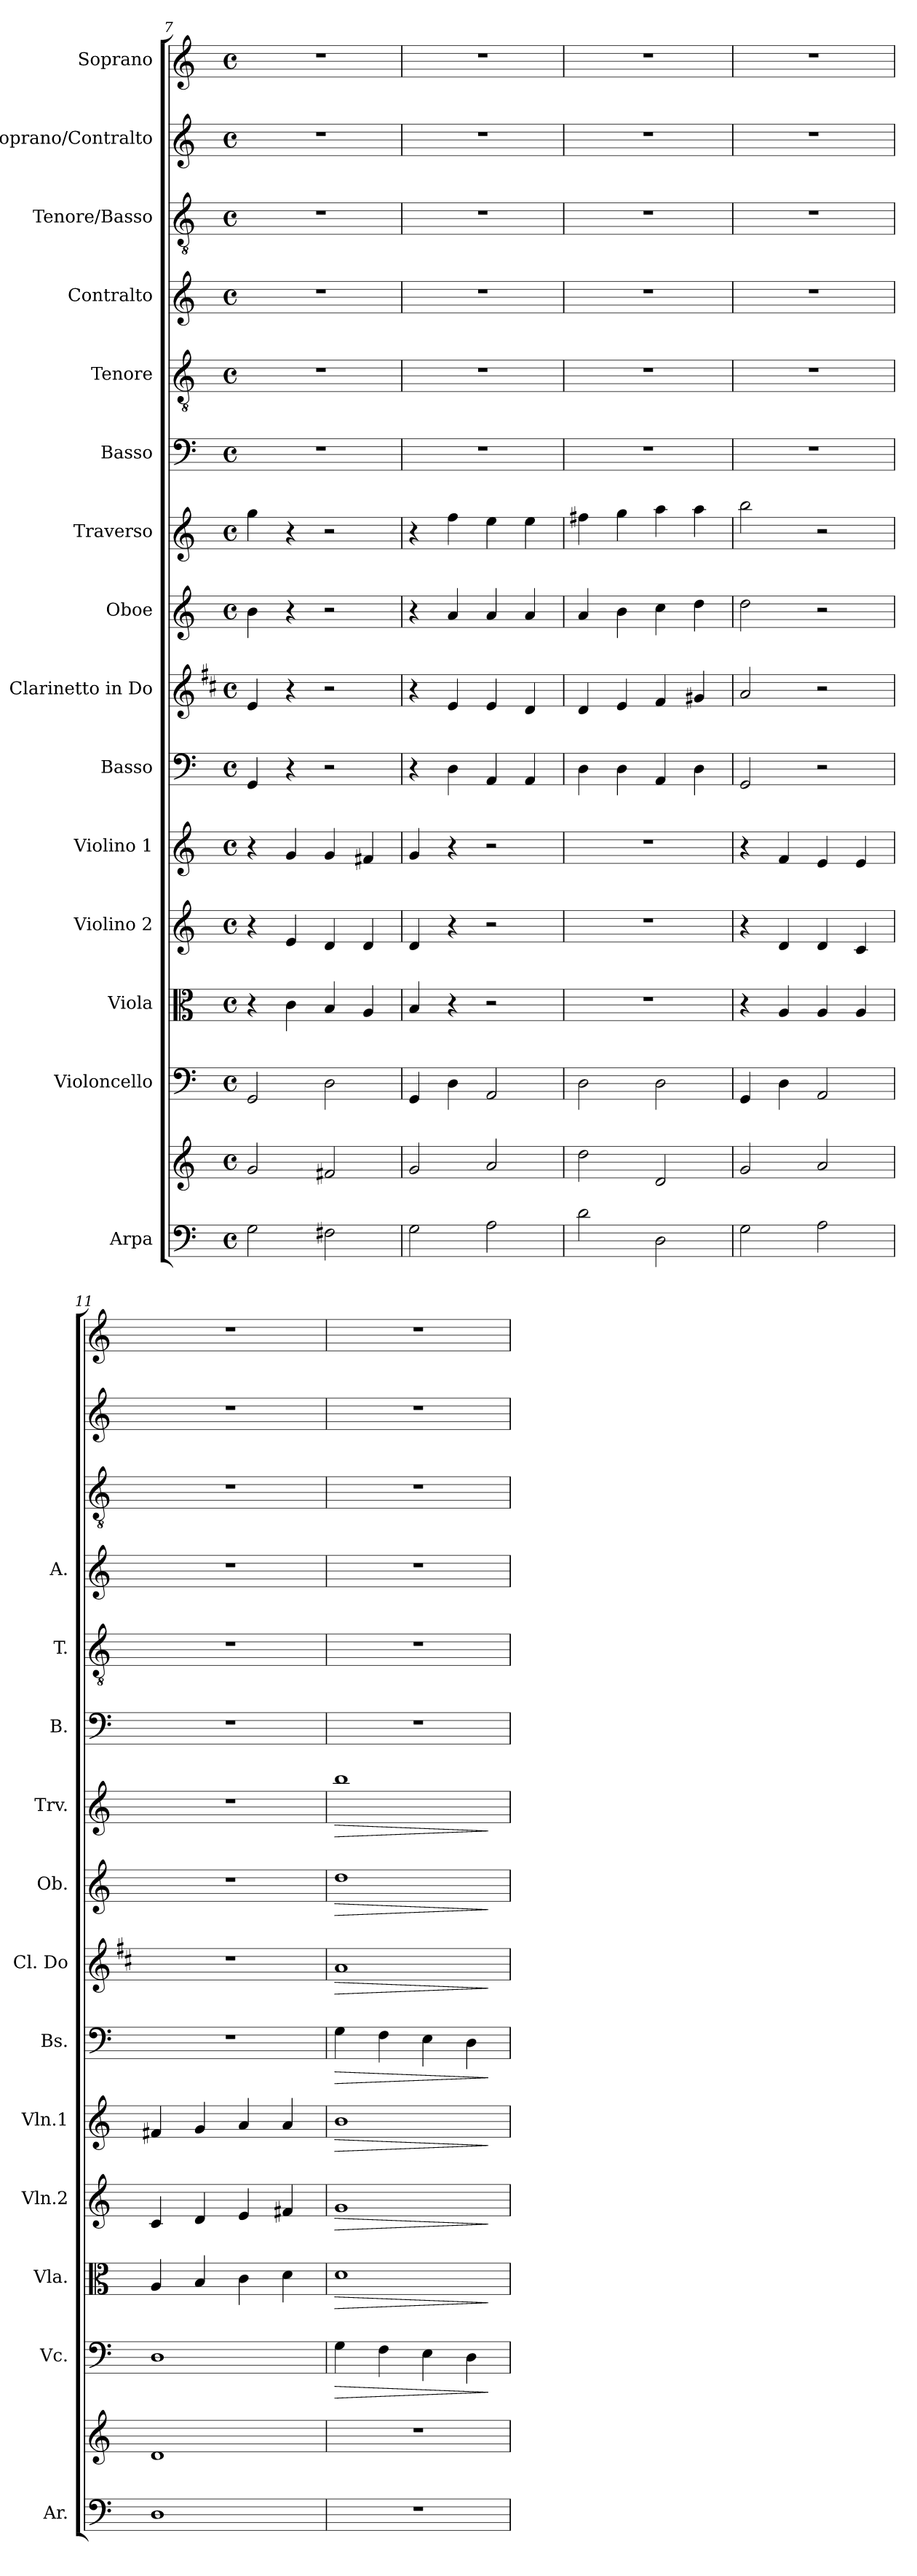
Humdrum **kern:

**kern	**kern	**kern	**dynam	**kern	**dynam	**kern	**dynam	**kern	**dynam	**kern	**dynam	**kern	**dynam	**kern	**dynam	**kern	**dynam	**kern	**kern	**kern	**kern	**kern	**kern
*part15	*part15	*part14	*part14	*part13	*part13	*part12	*part12	*part11	*part11	*part10	*part10	*part9	*part9	*part8	*part8	*part7	*part7	*part6	*part5	*part4	*part3	*part2	*part1
*staff16	*staff15	*staff14	*staff14	*staff13	*staff13	*staff12	*staff12	*staff11	*staff11	*staff10	*staff10	*staff9	*staff9	*staff8	*staff8	*staff7	*staff7	*staff6	*staff5	*staff4	*staff3	*staff2	*staff1
*I"Arpa	*	*I"Violoncello	*	*I"Viola	*	*I"Violino 2	*	*I"Violino 1	*	*I"Basso	*	*I"Clarinetto in Do	*	*I"Oboe	*	*I"Traverso	*	*I"Basso	*I"Tenore	*I"Contralto	*I"Tenore/Basso	*I"Soprano/Contralto	*I"Soprano
*I'Ar.	*	*I'Vc.	*	*I'Vla.	*	*I'Vln.2	*	*I'Vln.1	*	*I'Bs.	*	*I'Cl. Do	*	*I'Ob.	*	*I'Trv.	*	*I'B.	*I'T.	*I'A.	*	*	*
*clefF4	*clefG2	*clefF4	*	*clefC3	*	*clefG2	*	*clefG2	*	*clefF4	*	*clefG2	*	*clefG2	*	*clefG2	*	*clefF4	*clefGv2	*clefG2	*clefGv2	*clefG2	*clefG2
*	*	*	*	*	*	*	*	*	*	*ITrd7c12	*	*ITrd1c2	*	*	*	*	*	*	*	*	*	*	*
*k[]	*k[]	*k[]	*	*k[]	*	*k[]	*	*k[]	*	*k[]	*	*k[]	*	*k[]	*	*k[]	*	*k[]	*k[]	*k[]	*k[]	*k[]	*k[]
*M4/4	*M4/4	*M4/4	*	*M4/4	*	*M4/4	*	*M4/4	*	*M4/4	*	*M4/4	*	*M4/4	*	*M4/4	*	*M4/4	*M4/4	*M4/4	*M4/4	*M4/4	*M4/4
*met(c)	*met(c)	*met(c)	*	*met(c)	*	*met(c)	*	*met(c)	*	*met(c)	*	*met(c)	*	*met(c)	*	*met(c)	*	*met(c)	*met(c)	*met(c)	*met(c)	*met(c)	*met(c)
=7	=7	=7	=7	=7	=7	=7	=7	=7	=7	=7	=7	=7	=7	=7	=7	=7	=7	=7	=7	=7	=7	=7	=7
2G\	2g/	2GG/	.	4r	.	4r	.	4r	.	4GGG/	.	4d/	.	4b\	.	4gg\	.	1r	1r	1r	1r	1r	1r
.	.	.	.	4c\	.	4e/	.	4g/	.	4r	.	4r	.	4r	.	4r	.	.	.	.	.	.	.
2F#X\	2f#X/	2D\	.	4B/	.	4d/	.	4g/	.	2r	.	2r	.	2r	.	2r	.	.	.	.	.	.	.
.	.	.	.	4A/	.	4d/	.	4f#X/	.	.	.	.	.	.	.	.	.	.	.	.	.	.	.
=8	=8	=8	=8	=8	=8	=8	=8	=8	=8	=8	=8	=8	=8	=8	=8	=8	=8	=8	=8	=8	=8	=8	=8
2G\	2g/	4GG/	.	4B/	.	4d/	.	4g/	.	4r	.	4r	.	4r	.	4r	.	1r	1r	1r	1r	1r	1r
.	.	4D\	.	4r	.	4r	.	4r	.	4DD\	.	4d/	.	4a/	.	4ff\	.	.	.	.	.	.	.
2A\	2a/	2AA/	.	2r	.	2r	.	2r	.	4AAA/	.	4d/	.	4a/	.	4ee\	.	.	.	.	.	.	.
.	.	.	.	.	.	.	.	.	.	4AAA/	.	4c/	.	4a/	.	4ee\	.	.	.	.	.	.	.
=9	=9	=9	=9	=9	=9	=9	=9	=9	=9	=9	=9	=9	=9	=9	=9	=9	=9	=9	=9	=9	=9	=9	=9
2d\	2dd\	2D\	.	1r	.	1r	.	1r	.	4DD\	.	4c/	.	4a/	.	4ff#X\	.	1r	1r	1r	1r	1r	1r
.	.	.	.	.	.	.	.	.	.	4DD\	.	4d/	.	4b\	.	4gg\	.	.	.	.	.	.	.
2D\	2d/	2D\	.	.	.	.	.	.	.	4AAA/	.	4e/	.	4cc\	.	4aa\	.	.	.	.	.	.	.
.	.	.	.	.	.	.	.	.	.	4DD\	.	4f#X/	.	4dd\	.	4aa\	.	.	.	.	.	.	.
=10	=10	=10	=10	=10	=10	=10	=10	=10	=10	=10	=10	=10	=10	=10	=10	=10	=10	=10	=10	=10	=10	=10	=10
2G\	2g/	4GG/	.	4r	.	4r	.	4r	.	2GGG/	.	2g/	.	2dd\	.	2bb\	.	1r	1r	1r	1r	1r	1r
.	.	4D\	.	4A/	.	4d/	.	4f/	.	.	.	.	.	.	.	.	.	.	.	.	.	.	.
2A\	2a/	2AA/	.	4A/	.	4d/	.	4e/	.	2r	.	2r	.	2r	.	2r	.	.	.	.	.	.	.
.	.	.	.	4A/	.	4c/	.	4e/	.	.	.	.	.	.	.	.	.	.	.	.	.	.	.
!!LO:PB:g=z
=11	=11	=11	=11	=11	=11	=11	=11	=11	=11	=11	=11	=11	=11	=11	=11	=11	=11	=11	=11	=11	=11	=11	=11
1D	1d	1D	.	4A/	.	4c/	.	4f#X/	.	1r	.	1r	.	1r	.	1r	.	1r	1r	1r	1r	1r	1r
.	.	.	.	4B/	.	4d/	.	4g/	.	.	.	.	.	.	.	.	.	.	.	.	.	.	.
.	.	.	.	4c\	.	4e/	.	4a/	.	.	.	.	.	.	.	.	.	.	.	.	.	.	.
.	.	.	.	4d\	.	4f#X/	.	4a/	.	.	.	.	.	.	.	.	.	.	.	.	.	.	.
=12	=12	=12	=12	=12	=12	=12	=12	=12	=12	=12	=12	=12	=12	=12	=12	=12	=12	=12	=12	=12	=12	=12	=12
!	!	!	!LO:HP:b	!	!LO:HP:b	!	!LO:HP:b	!	!LO:HP:b	!	!LO:HP:b	!	!LO:HP:b	!	!LO:HP:b	!	!LO:HP:b	!	!	!	!	!	!
1r	1r	4G\	>	1d	>	1g	>	1b	>	4GG\	>	1g	>	1dd	>	1bb	>	1r	1r	1r	1r	1r	1r
.	.	4F\	.	.	.	.	.	.	.	4FF\	.	.	.	.	.	.	.	.	.	.	.	.	.
.	.	4E\	.	.	.	.	.	.	.	4EE\	.	.	.	.	.	.	.	.	.	.	.	.	.
.	.	4D\	.	.	.	.	.	.	.	4DD\	.	.	.	.	.	.	.	.	.	.	.	.	.
.	.	.	]	.	]	.	]	.	]	.	]	.	]	.	]	.	]	.	.	.	.	.	.
=	=	=	=	=	=	=	=	=	=	=	=	=	=	=	=	=	=	=	=	=	=	=	=
*-	*-	*-	*-	*-	*-	*-	*-	*-	*-	*-	*-	*-	*-	*-	*-	*-	*-	*-	*-	*-	*-	*-	*-
